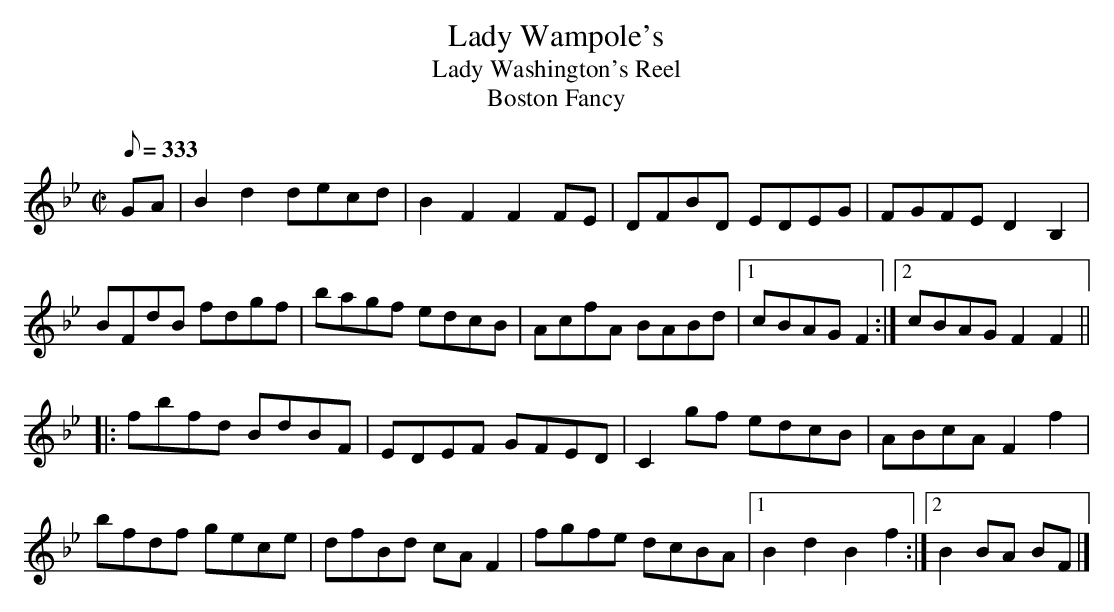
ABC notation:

X:1
T:Lady Wampole's
T:Lady Washington's Reel
T:Boston Fancy
L:1/8
Q:333
M:C|
K:Bb
GA|B2 d2 decd|B2 F2 F2 FE|DFBD EDEG|FGFE D2 B,2|
BFdB fdgf|bagf edcB|AcfA BABd|1cBAG F2:|2cBAG F2 F2||
|:fbfd BdBF|EDEF GFED|C2 gf edcB|ABcA F2 f2|
bfdf gece|dfBd cA F2|fgfe dcBA|1B2 d2 B2 f2:|2B2 BA BF|]
